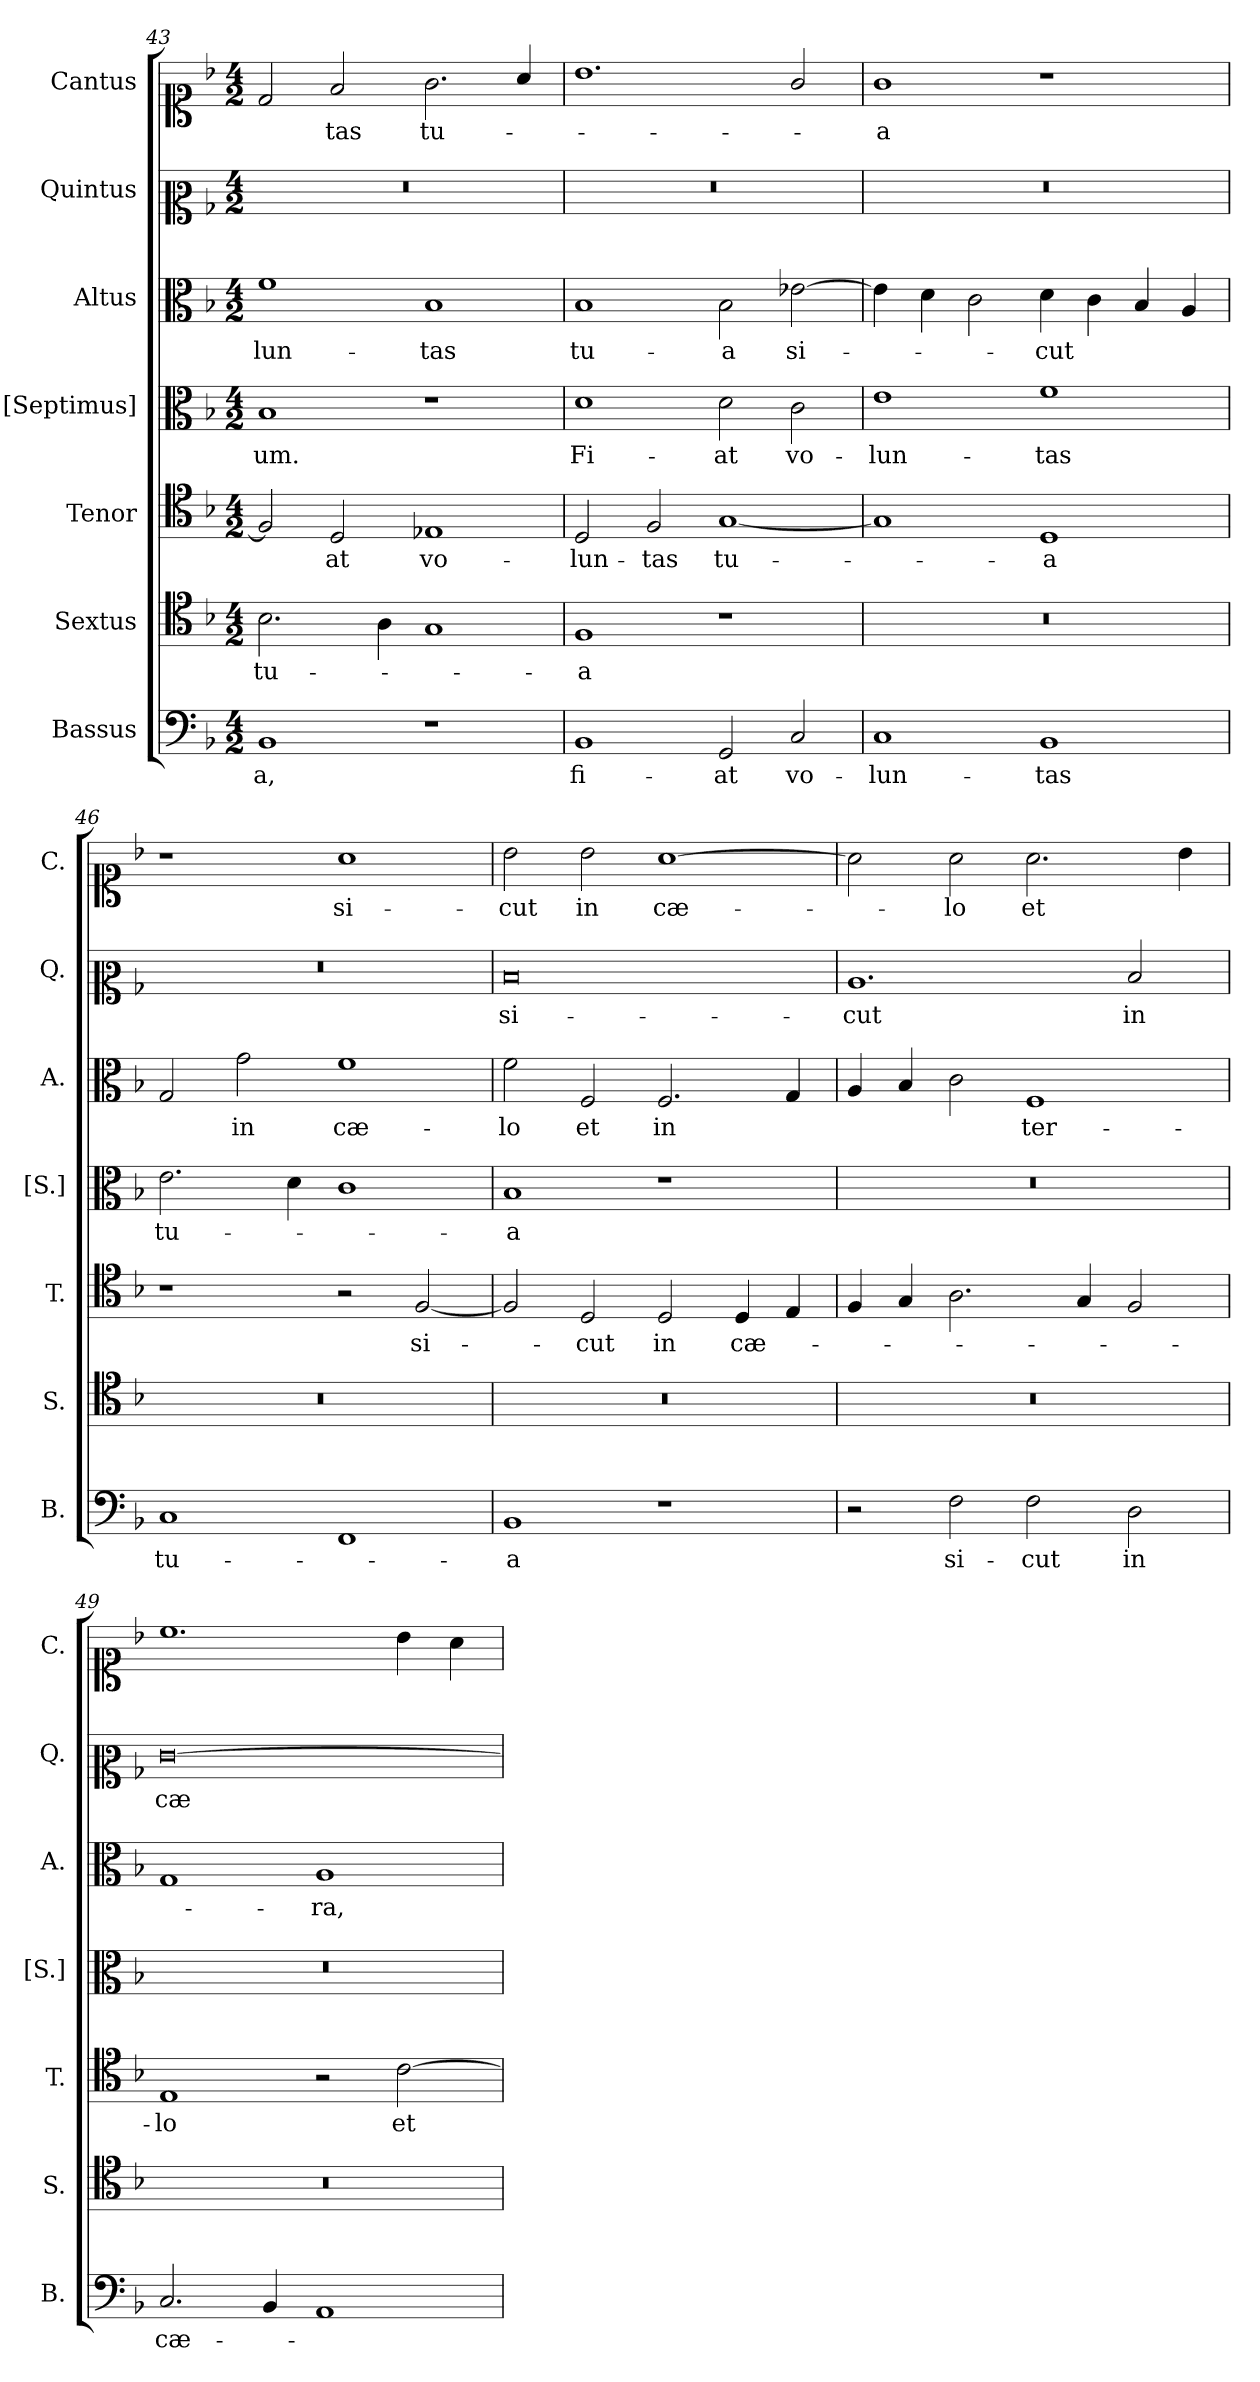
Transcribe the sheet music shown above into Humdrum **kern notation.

**kern	**text	**kern	**text	**kern	**text	**kern	**text	**kern	**text	**kern	**text	**kern	**text
*part7	*part7	*part6	*part6	*part5	*part5	*part4	*part4	*part3	*part3	*part2	*part2	*part1	*part1
*staff7	*staff7	*staff6	*staff6	*staff5	*staff5	*staff4	*staff4	*staff3	*staff3	*staff2	*staff2	*staff1	*staff1
*I"Bassus	*	*I"Sextus	*	*I"Tenor	*	*I"[Septimus]	*	*I"Altus	*	*I"Quintus	*	*I"Cantus	*
*I'B.	*	*I'S.	*	*I'T.	*	*I'[S.]	*	*I'A.	*	*I'Q.	*	*I'C.	*
*clefF4	*	*clefC4	*	*clefC4	*	*clefC3	*	*clefC3	*	*clefC2	*	*clefC1	*
*k[b-]	*	*k[b-]	*	*k[b-]	*	*k[b-]	*	*k[b-]	*	*k[b-]	*	*k[b-]	*
*M4/2	*	*M4/2	*	*M4/2	*	*M4/2	*	*M4/2	*	*M4/2	*	*M4/2	*
=43	=43	=43	=43	=43	=43	=43	=43	=43	=43	=43	=43	=43	=43
!	!LO:LY:b	!	!LO:LY:b	!	!	!	!LO:LY:b	!	!LO:LY:b	!	!	!	!
1BB-	-a,	2.B-\	tu-	2F/]	.	1B-	-um.	1f	-lun-	0r	.	2d/	.
!	!	!	!	!	!LO:LY:b	!	!	!	!	!	!	!	!LO:LY:b
.	.	.	.	2D/	-at	.	.	.	.	.	.	2f/	tas
.	.	4A\	.	.	.	.	.	.	.	.	.	.	.
!	!	!	!	!	!LO:LY:b	!	!	!	!LO:LY:b	!	!	!	!LO:LY:b
1r	.	1G	.	1E-X	vo-	1r	.	1B-	-tas	.	.	2.g\	tu-
.	.	.	.	.	.	.	.	.	.	.	.	4a/	.
=44	=44	=44	=44	=44	=44	=44	=44	=44	=44	=44	=44	=44	=44
!	!LO:LY:b	!	!LO:LY:b	!	!LO:LY:b	!	!LO:LY:b	!	!LO:LY:b	!	!	!	!
1BB-	fi-	1F	-a	2D/	-lun-	1d	Fi-	1B-	tu-	0r	.	1.b-	.
!	!	!	!	!	!LO:LY:b	!	!	!	!	!	!	!	!
.	.	.	.	2F/	-tas	.	.	.	.	.	.	.	.
!	!LO:LY:b	!	!	!	!LO:LY:b	!	!LO:LY:b	!	!LO:LY:b	!	!	!	!
2GG/	-at	1r	.	[1G	tu-	2d\	-at	2B-\	-a	.	.	.	.
!	!LO:LY:b	!	!	!	!	!	!LO:LY:b	!	!LO:LY:b	!	!	!	!
2C/	vo-	.	.	.	.	2c\	vo-	[2e-X\	si-	.	.	2g/	.
!!LO:PB:g=z
=45	=45	=45	=45	=45	=45	=45	=45	=45	=45	=45	=45	=45	=45
!	!LO:LY:b	!	!	!	!	!	!LO:LY:b	!	!	!	!	!	!LO:LY:b
1C	lun-	0r	.	1G]	.	1e	-lun-	4e-\]	.	0r	.	1g	-a
.	.	.	.	.	.	.	.	4d\	.	.	.	.	.
.	.	.	.	.	.	.	.	2c\	.	.	.	.	.
!	!LO:LY:b	!	!	!	!LO:LY:b	!	!LO:LY:b	!	!LO:LY:b	!	!	!	!
1BB-	-tas	.	.	1D	-a	1f	-tas	4d\	-cut	.	.	1r	.
.	.	.	.	.	.	.	.	4c\	.	.	.	.	.
.	.	.	.	.	.	.	.	4B-/	.	.	.	.	.
.	.	.	.	.	.	.	.	4A/	.	.	.	.	.
=46	=46	=46	=46	=46	=46	=46	=46	=46	=46	=46	=46	=46	=46
!	!LO:LY:b	!	!	!	!	!	!LO:LY:b	!	!	!	!	!	!
1C	tu-	0r	.	1r	.	2.e\	tu-	2G/	.	0r	.	1r	.
!	!	!	!	!	!	!	!	!	!LO:LY:b	!	!	!	!
.	.	.	.	.	.	.	.	2g\	in	.	.	.	.
.	.	.	.	.	.	4d\	.	.	.	.	.	.	.
!	!	!	!	!	!	!	!	!	!LO:LY:b	!	!	!	!LO:LY:b
1FF	.	.	.	2r	.	1c	.	1f	cæ-	.	.	1a	si-
!	!	!	!	!	!LO:LY:b	!	!	!	!	!	!	!	!
.	.	.	.	[2F/	si-	.	.	.	.	.	.	.	.
=47	=47	=47	=47	=47	=47	=47	=47	=47	=47	=47	=47	=47	=47
!	!LO:LY:b	!	!	!	!	!	!LO:LY:b	!	!LO:LY:b	!	!LO:LY:b	!	!LO:LY:b
1BB-	-a	0r	.	2F/]	.	1B-	-a	2f\	-lo	0d	si-	2b-\	-cut
!	!	!	!	!	!LO:LY:b	!	!	!	!LO:LY:b	!	!	!	!LO:LY:b
.	.	.	.	2D/	-cut	.	.	2F/	et	.	.	2b-\	in
!	!	!	!	!	!LO:LY:b	!	!	!	!LO:LY:b	!	!	!	!LO:LY:b
1r	.	.	.	2D/	in	1r	.	2.F/	in	.	.	[1a	cæ-
!	!	!	!	!	!LO:LY:b	!	!	!	!	!	!	!	!
.	.	.	.	4D/	cæ-	.	.	.	.	.	.	.	.
.	.	.	.	4E/	.	.	.	4G/	.	.	.	.	.
=48	=48	=48	=48	=48	=48	=48	=48	=48	=48	=48	=48	=48	=48
!	!	!	!	!	!	!	!	!	!	!	!LO:LY:b	!	!
2r	.	0r	.	4F/	.	0r	.	4A/	.	1.c	-cut	2a\]	.
.	.	.	.	4G/	.	.	.	4B-/	.	.	.	.	.
!	!LO:LY:b	!	!	!	!	!	!	!	!	!	!	!	!LO:LY:b
2F\	si-	.	.	2.A\	.	.	.	2c\	.	.	.	2a\	-lo
!	!LO:LY:b	!	!	!	!	!	!	!	!LO:LY:b	!	!	!	!LO:LY:b
2F\	-cut	.	.	.	.	.	.	1F	ter-	.	.	2.a\	et
.	.	.	.	4G/	.	.	.	.	.	.	.	.	.
!	!LO:LY:b	!	!	!	!	!	!	!	!	!	!LO:LY:b	!	!
2D\	in	.	.	2F/	.	.	.	.	.	2d/	in	.	.
.	.	.	.	.	.	.	.	.	.	.	.	4b-\	.
=49	=49	=49	=49	=49	=49	=49	=49	=49	=49	=49	=49	=49	=49
!	!LO:LY:b	!	!	!	!LO:LY:b	!	!	!	!	!	!LO:LY:b	!	!
2.C/	cæ-	0r	.	1E	-lo	0r	.	1G	.	[0e	cæ-	1.cc	.
4BB-/	.	.	.	.	.	.	.	.	.	.	.	.	.
!	!	!	!	!	!	!	!	!	!LO:LY:b	!	!	!	!
1AA	.	.	.	2r	.	.	.	1A	-ra,	.	.	.	.
!	!	!	!	!	!LO:LY:b	!	!	!	!	!	!	!	!
.	.	.	.	[2c\	et	.	.	.	.	.	.	4b-\	.
.	.	.	.	.	.	.	.	.	.	.	.	4a\	.
=	=	=	=	=	=	=	=	=	=	=	=	=	=
*-	*-	*-	*-	*-	*-	*-	*-	*-	*-	*-	*-	*-	*-
